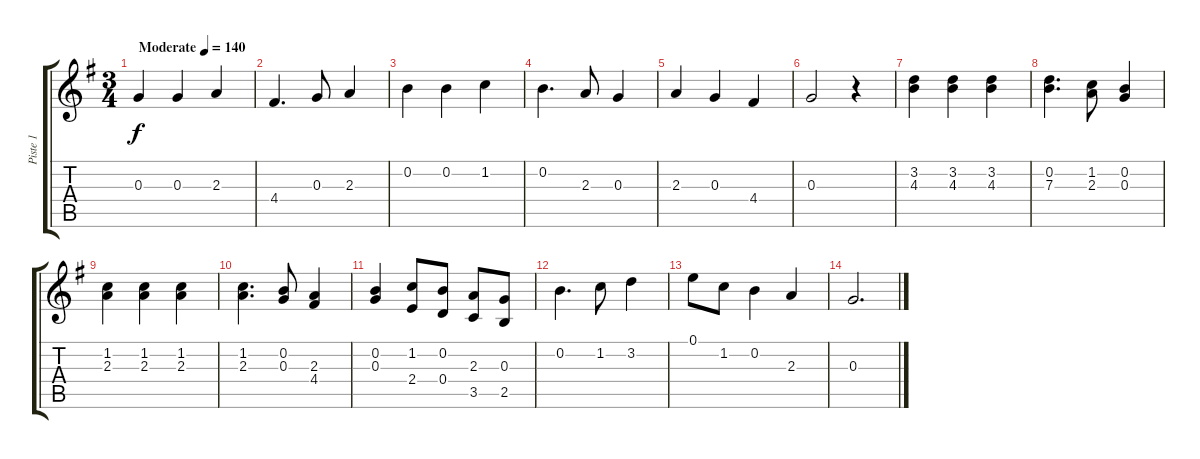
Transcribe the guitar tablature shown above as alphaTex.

\track ("Piste 1" "Piste 1") {instrument electricguitarclean}
\staff {score tabs}
\tuning (E4 B3 G3 D3 A2 E2) {hide}
\ts (3 4)
\tempo (140 "Moderate")
\clef g2
\ks g
0.3.4{dy f instrument electricguitarclean} 0.3.4 2.3.4 |
4.4.4{d} 0.3.8 2.3.4 |
0.2.4 0.2.4 1.2.4 |
0.2.4{d} 2.3.8 0.3.4 |
2.3.4 0.3.4 4.4.4 |
0.3.2 r.4 |
(3.2 4.3).4 (3.2 4.3).4 (3.2 4.3).4 |
(0.2 7.3).4{d} (1.2 2.3).8 (0.2 0.3).4 |
(1.2 2.3).4 (1.2 2.3).4 (1.2 2.3).4 |
(1.2 2.3).4{d} (0.2 0.3).8 (2.3 4.4).4 |
(0.2 0.3).4 (1.2 2.4).8 (0.2 0.4).8 (2.3 3.5).8 (0.3 2.5).8 |
0.2.4{d} 1.2.8 3.2.4 |
0.1.8 1.2.8 0.2.4 2.3.4 |
0.3.2{d}
